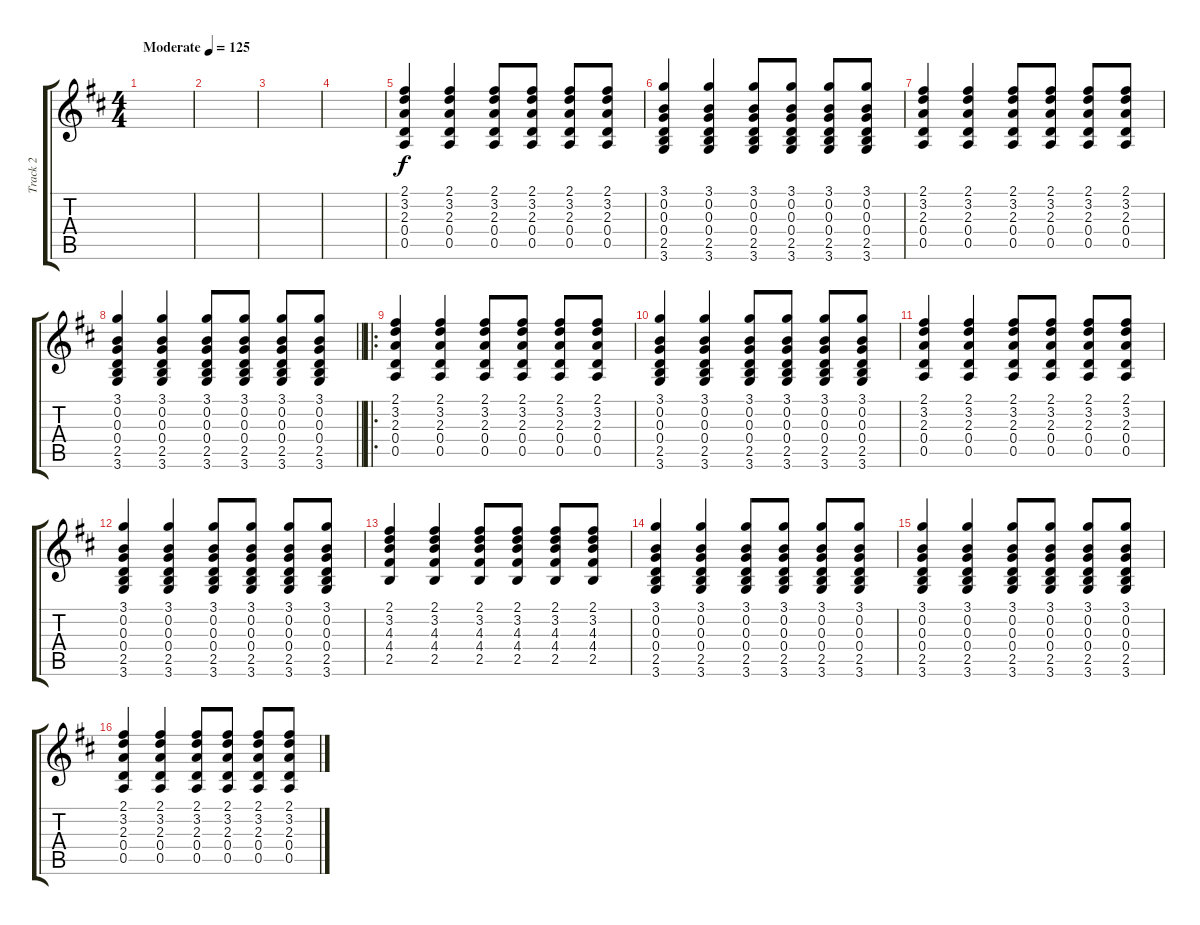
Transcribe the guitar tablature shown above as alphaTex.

\track ("Track 2" "Track 2") {instrument acousticguitarsteel}
\staff {score tabs}
\tuning (E4 B3 G3 D3 A2 E2) {hide}
\ts (4 4)
\tempo (125 "Moderate")
\clef g2
\ks d
|
|
|
|
(2.1 3.2 2.3 0.4 0.5).4 (2.1 3.2 2.3 0.4 0.5).4 (2.1 3.2 2.3 0.4 0.5).8 (2.1 3.2 2.3 0.4 0.5).8 (2.1 3.2 2.3 0.4 0.5).8 (2.1 3.2 2.3 0.4 0.5).8 |
(3.1 0.2 0.3 0.4 2.5 3.6).4 (3.1 0.2 0.3 0.4 2.5 3.6).4 (3.1 0.2 0.3 0.4 2.5 3.6).8 (3.1 0.2 0.3 0.4 2.5 3.6).8 (3.1 0.2 0.3 0.4 2.5 3.6).8 (3.1 0.2 0.3 0.4 2.5 3.6).8 |
(2.1 3.2 2.3 0.4 0.5).4 (2.1 3.2 2.3 0.4 0.5).4 (2.1 3.2 2.3 0.4 0.5).8 (2.1 3.2 2.3 0.4 0.5).8 (2.1 3.2 2.3 0.4 0.5).8 (2.1 3.2 2.3 0.4 0.5).8 |
\barLineRight lightlight
(3.1 0.2 0.3 0.4 2.5 3.6).4 (3.1 0.2 0.3 0.4 2.5 3.6).4 (3.1 0.2 0.3 0.4 2.5 3.6).8 (3.1 0.2 0.3 0.4 2.5 3.6).8 (3.1 0.2 0.3 0.4 2.5 3.6).8 (3.1 0.2 0.3 0.4 2.5 3.6).8 |
\ro
(2.1 3.2 2.3 0.4 0.5).4 (2.1 3.2 2.3 0.4 0.5).4 (2.1 3.2 2.3 0.4 0.5).8 (2.1 3.2 2.3 0.4 0.5).8 (2.1 3.2 2.3 0.4 0.5).8 (2.1 3.2 2.3 0.4 0.5).8 |
(3.1 0.2 0.3 0.4 2.5 3.6).4 (3.1 0.2 0.3 0.4 2.5 3.6).4 (3.1 0.2 0.3 0.4 2.5 3.6).8 (3.1 0.2 0.3 0.4 2.5 3.6).8 (3.1 0.2 0.3 0.4 2.5 3.6).8 (3.1 0.2 0.3 0.4 2.5 3.6).8 |
(2.1 3.2 2.3 0.4 0.5).4 (2.1 3.2 2.3 0.4 0.5).4 (2.1 3.2 2.3 0.4 0.5).8 (2.1 3.2 2.3 0.4 0.5).8 (2.1 3.2 2.3 0.4 0.5).8 (2.1 3.2 2.3 0.4 0.5).8 |
(3.1 0.2 0.3 0.4 2.5 3.6).4 (3.1 0.2 0.3 0.4 2.5 3.6).4 (3.1 0.2 0.3 0.4 2.5 3.6).8 (3.1 0.2 0.3 0.4 2.5 3.6).8 (3.1 0.2 0.3 0.4 2.5 3.6).8 (3.1 0.2 0.3 0.4 2.5 3.6).8 |
(2.1 3.2 4.3 4.4 2.5).4 (2.1 3.2 4.3 4.4 2.5).4 (2.1 3.2 4.3 4.4 2.5).8 (2.1 3.2 4.3 4.4 2.5).8 (2.1 3.2 4.3 4.4 2.5).8 (2.1 3.2 4.3 4.4 2.5).8 |
(3.1 0.2 0.3 0.4 2.5 3.6).4 (3.1 0.2 0.3 0.4 2.5 3.6).4 (3.1 0.2 0.3 0.4 2.5 3.6).8 (3.1 0.2 0.3 0.4 2.5 3.6).8 (3.1 0.2 0.3 0.4 2.5 3.6).8 (3.1 0.2 0.3 0.4 2.5 3.6).8 |
(3.1 0.2 0.3 0.4 2.5 3.6).4 (3.1 0.2 0.3 0.4 2.5 3.6).4 (3.1 0.2 0.3 0.4 2.5 3.6).8 (3.1 0.2 0.3 0.4 2.5 3.6).8 (3.1 0.2 0.3 0.4 2.5 3.6).8 (3.1 0.2 0.3 0.4 2.5 3.6).8 |
(2.1 3.2 2.3 0.4 0.5).4 (2.1 3.2 2.3 0.4 0.5).4 (2.1 3.2 2.3 0.4 0.5).8 (2.1 3.2 2.3 0.4 0.5).8 (2.1 3.2 2.3 0.4 0.5).8 (2.1 3.2 2.3 0.4 0.5).8
